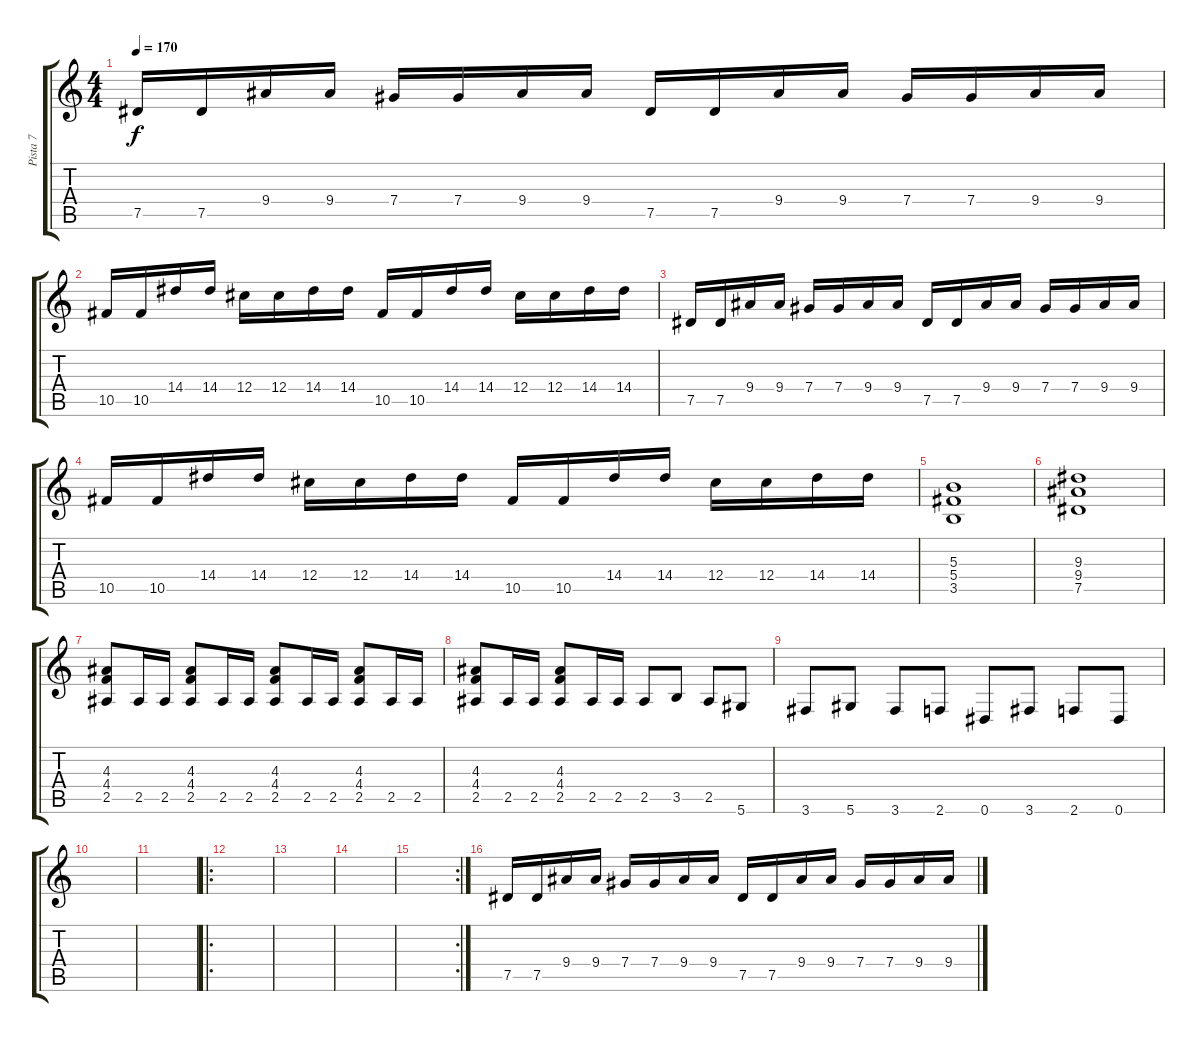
\track ("Pista 7" "Pista 7") {instrument distortionguitar}
\staff {score tabs}
\tuning (Eb4 Bb3 Gb3 Db3 Ab2 Eb2) {hide}
\ts (4 4)
\tempo 170
\clef g2
\ks c
7.5.16{dy f volume 16 balance 16} 7.5.16 9.4.16 9.4.16 7.4.16 7.4.16 9.4.16 9.4.16 7.5.16 7.5.16 9.4.16 9.4.16 7.4.16 7.4.16 9.4.16 9.4.16 |
10.5.16 10.5.16 14.4.16 14.4.16 12.4.16 12.4.16 14.4.16 14.4.16 10.5.16 10.5.16 14.4.16 14.4.16 12.4.16 12.4.16 14.4.16 14.4.16 |
7.5.16 7.5.16 9.4.16 9.4.16 7.4.16 7.4.16 9.4.16 9.4.16 7.5.16 7.5.16 9.4.16 9.4.16 7.4.16 7.4.16 9.4.16 9.4.16 |
10.5.16 10.5.16 14.4.16 14.4.16 12.4.16 12.4.16 14.4.16 14.4.16 10.5.16 10.5.16 14.4.16 14.4.16 12.4.16 12.4.16 14.4.16 14.4.16 |
(5.3 5.4 3.5).1 |
(9.3 9.4 7.5).1 |
(4.3 4.4 2.5).8 2.5.16 2.5.16 (4.3 4.4 2.5).8 2.5.16 2.5.16 (4.3 4.4 2.5).8 2.5.16 2.5.16 (4.3 4.4 2.5).8 2.5.16 2.5.16 |
(4.3 4.4 2.5).8 2.5.16 2.5.16 (4.3 4.4 2.5).8 2.5.16 2.5.16 2.5.8 3.5.8 2.5.8 5.6.8 |
3.6.8 5.6.8 3.6.8 2.6.8 0.6.8 3.6.8 2.6.8 0.6.8 |
|
|
\ro
|
|
|
\rc 2
|
7.5.16{balance 16} 7.5.16 9.4.16 9.4.16 7.4.16 7.4.16 9.4.16 9.4.16 7.5.16 7.5.16 9.4.16 9.4.16 7.4.16 7.4.16 9.4.16 9.4.16
